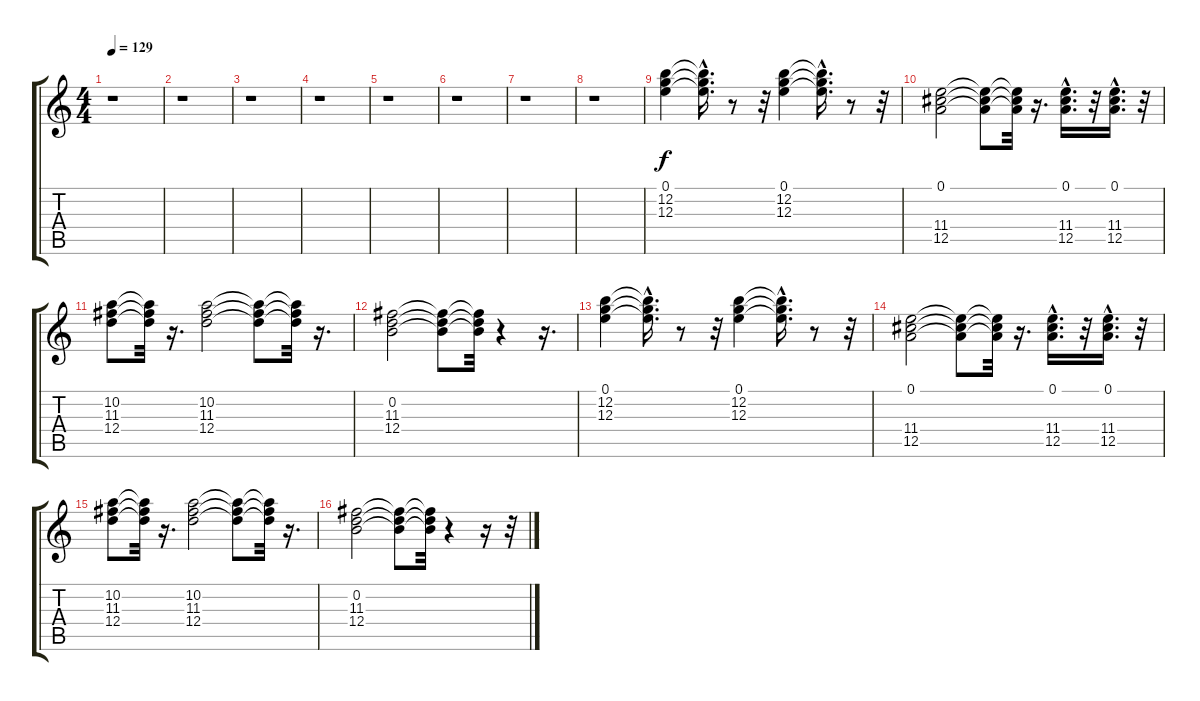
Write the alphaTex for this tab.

\track "" {instrument acousticguitarnylon}
\staff {score tabs}
\tuning (E4 B3 G3 D3 A2 E2) {hide}
\ts (4 4)
\tempo 129
\clef g2
\ks c
r.1{dy mp} |
r.1 |
r.1 |
r.1 |
r.1 |
r.1 |
r.1 |
r.1 |
(0.1 12.2 12.3).4{dy f} (0.1{hac t} 12.2{hac t} 12.3{hac t}).16{d} r.8 r.32 (0.1 12.2 12.3).4 (0.1{hac t} 12.2{hac t} 12.3{hac t}).16{d} r.8 r.32 |
(0.1 11.4 12.5).2 (0.1{t} 11.4{t} 12.5{t}).8 (0.1{t} 11.4{t} 12.5{t}).32 r.16{d} (0.1{hac} 11.4{hac} 12.5{hac}).16{d} r.32 (0.1{hac} 11.4{hac} 12.5{hac}).16{d} r.32 |
(10.2 11.3 12.4).8 (10.2{t} 11.3{t} 12.4{t}).32 r.16{d} (10.2 11.3 12.4).2 (10.2{t} 11.3{t} 12.4{t}).8 (10.2{t} 11.3{t} 12.4{t}).32 r.16{d} |
(0.2 11.3 12.4).2 (0.2{t} 11.3{t} 12.4{t}).8 (0.2{t} 11.3{t} 12.4{t}).32 r.4 r.16{d} |
(0.1 12.2 12.3).4 (0.1{hac t} 12.2{hac t} 12.3{hac t}).16{d} r.8 r.32 (0.1 12.2 12.3).4 (0.1{hac t} 12.2{hac t} 12.3{hac t}).16{d} r.8 r.32 |
(0.1 11.4 12.5).2 (0.1{t} 11.4{t} 12.5{t}).8 (0.1{t} 11.4{t} 12.5{t}).32 r.16{d} (0.1{hac} 11.4{hac} 12.5{hac}).16{d} r.32 (0.1{hac} 11.4{hac} 12.5{hac}).16{d} r.32 |
(10.2 11.3 12.4).8 (10.2{t} 11.3{t} 12.4{t}).32 r.16{d} (10.2 11.3 12.4).2 (10.2{t} 11.3{t} 12.4{t}).8 (10.2{t} 11.3{t} 12.4{t}).32 r.16{d} |
(0.2 11.3 12.4).2 (0.2{t} 11.3{t} 12.4{t}).8 (0.2{t} 11.3{t} 12.4{t}).32 r.4 r.16 r.32
